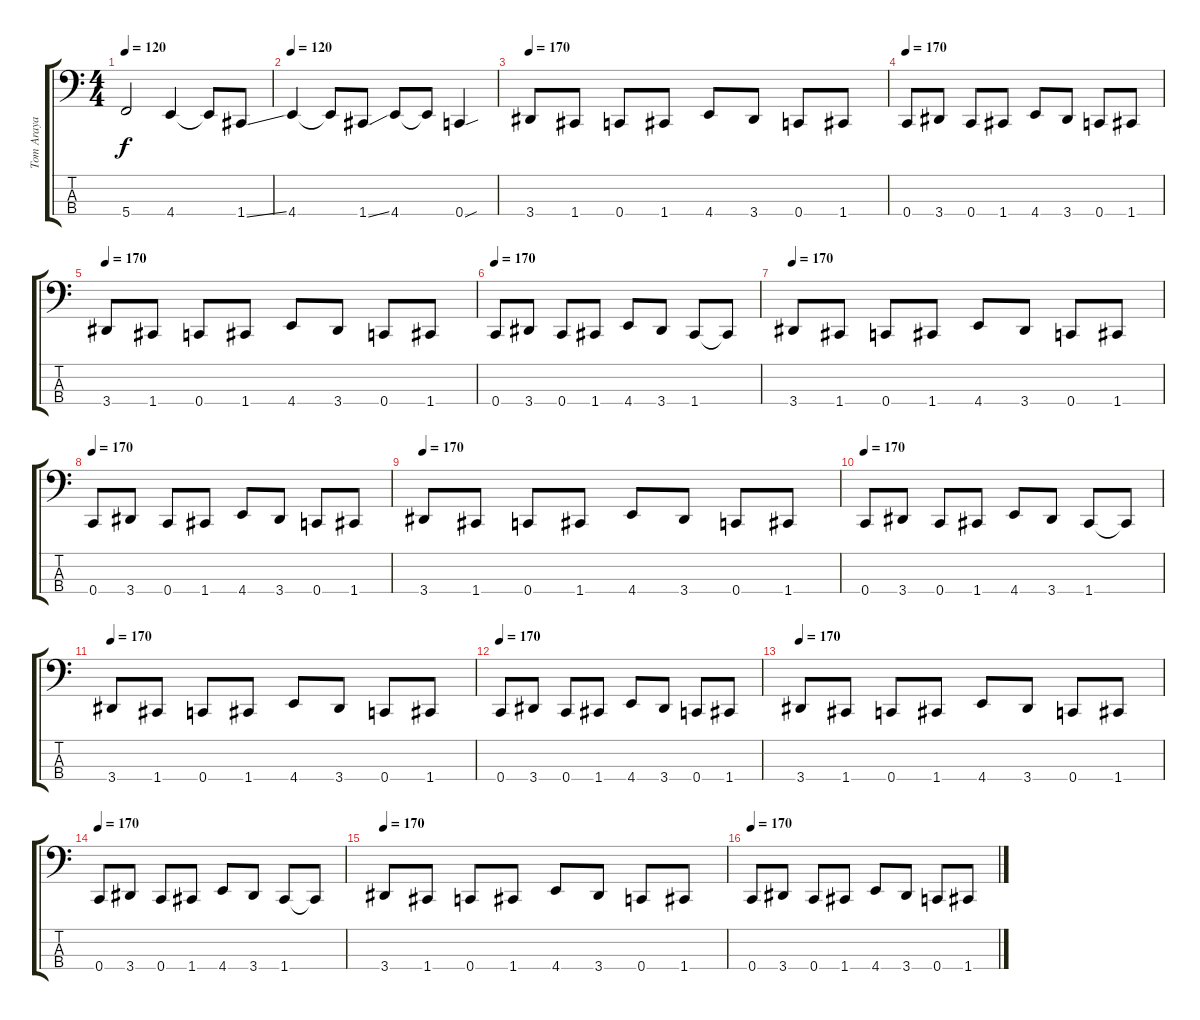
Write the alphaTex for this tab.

\track ("Tom Araya" "Tom Araya") {instrument electricbasspick}
\staff {score tabs}
\tuning (Eb2 Bb1 F1 C1) {hide}
\ts (4 4)
\tempo 120
\clef f4
\ks c
5.4.2{dy f} 4.4.4 4.4{t}.8 1.4{ss}.8 |
\tempo 120
4.4.4 4.4{t}.8 1.4{ss}.8 4.4.8 4.4{t}.8 0.4{sou}.4 |
\tempo 170
3.4.8 1.4.8 0.4.8 1.4.8 4.4.8 3.4.8 0.4.8 1.4.8 |
\tempo 170
0.4.8 3.4.8 0.4.8 1.4.8 4.4.8 3.4.8 0.4.8 1.4.8 |
\tempo 170
3.4.8 1.4.8 0.4.8 1.4.8 4.4.8 3.4.8 0.4.8 1.4.8 |
\tempo 170
0.4.8 3.4.8 0.4.8 1.4.8 4.4.8 3.4.8 1.4.8 1.4{t}.8 |
\tempo 170
3.4.8 1.4.8 0.4.8 1.4.8 4.4.8 3.4.8 0.4.8 1.4.8 |
\tempo 170
0.4.8 3.4.8 0.4.8 1.4.8 4.4.8 3.4.8 0.4.8 1.4.8 |
\tempo 170
3.4.8 1.4.8 0.4.8 1.4.8 4.4.8 3.4.8 0.4.8 1.4.8 |
\tempo 170
0.4.8 3.4.8 0.4.8 1.4.8 4.4.8 3.4.8 1.4.8 1.4{t}.8 |
\tempo 170
3.4.8 1.4.8 0.4.8 1.4.8 4.4.8 3.4.8 0.4.8 1.4.8 |
\tempo 170
0.4.8 3.4.8 0.4.8 1.4.8 4.4.8 3.4.8 0.4.8 1.4.8 |
\tempo 170
3.4.8 1.4.8 0.4.8 1.4.8 4.4.8 3.4.8 0.4.8 1.4.8 |
\tempo 170
0.4.8 3.4.8 0.4.8 1.4.8 4.4.8 3.4.8 1.4.8 1.4{t}.8 |
\tempo 170
3.4.8 1.4.8 0.4.8 1.4.8 4.4.8 3.4.8 0.4.8 1.4.8 |
\tempo 170
0.4.8 3.4.8 0.4.8 1.4.8 4.4.8 3.4.8 0.4.8 1.4.8
